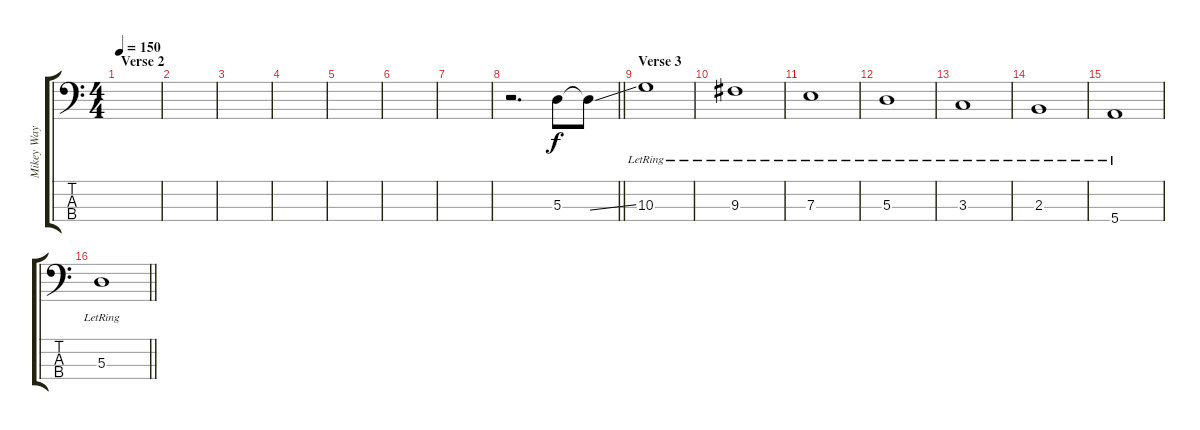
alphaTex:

\track ("Mikey Way (bass)" "Mikey Way ") {instrument electricbassfinger}
\staff {score tabs}
\tuning (G2 D2 A1 E1) {hide}
\ts (4 4)
\section ("" "Verse 2")
\tempo 150
\clef f4
\ks c
|
|
|
|
|
|
|
\barLineRight lightlight
r.2{d} 5.3.8 5.3{ss t}.8 |
\section ("" "Verse 3")
10.3{lr}.1 |
9.3{lr}.1 |
7.3{lr}.1 |
5.3{lr}.1 |
3.3{lr}.1 |
2.3{lr}.1 |
5.4{lr}.1 |
\barLineRight lightlight
5.3{lr}.1
